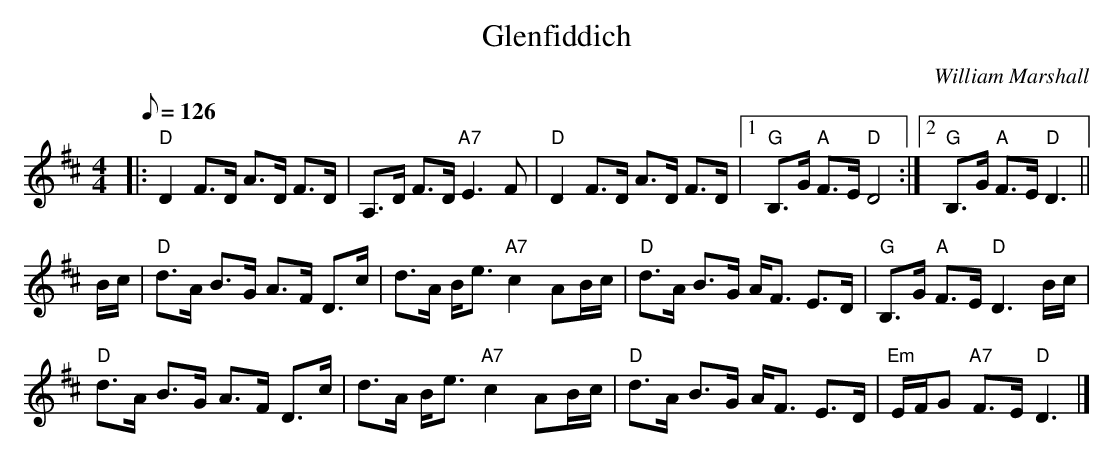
X:1
T:Glenfiddich
C:William Marshall
M:4/4
L:1/8
Q:126
K:D
|:"D" D2 F>D A>D F>D | A,>D F>D "A7" E3 F |"D" D2 F>D A>D F>D |1 "G" B,>G "A" F>E "D" D4 :|2 "G" B,>G "A"F>E "D" D3||!
B/c/ |\
"D" d>A B>G A>F D>c |      d>A B<e        "A7" c2 AB/c/ |\
"D" d>A B>G A<F E>D | "G"  B,>G "A" F>E   "D"  D3 B/c/  |!
"D" d>A B>G A>F D>c |      d>A B<e        "A7" c2 AB/c/ |\
"D" d>A B>G A<F E>D | "Em" E/F/G "A7" F>E "D"  D3       |]
